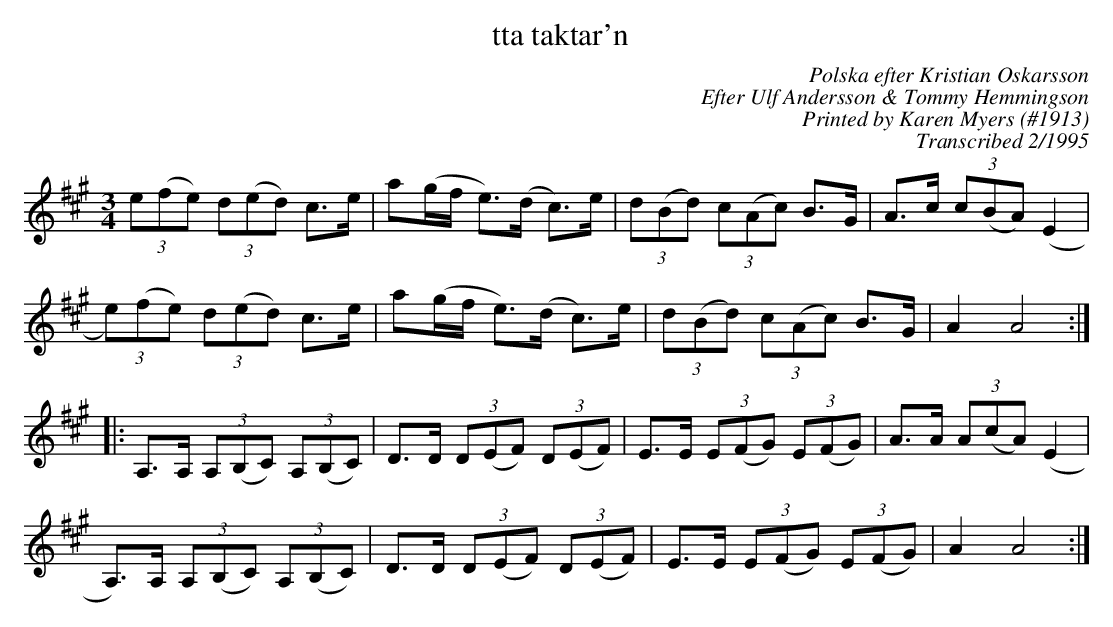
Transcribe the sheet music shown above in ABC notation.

X:1
T: tta taktar'n
C:Polska efter Kristian Oskarsson
C:Efter Ulf Andersson & Tommy Hemmingson
C:Printed by Karen Myers (#1913)
C:Transcribed 2/1995
Q:1/4=132
L:1/8
M:3/4
K:A
(3e(fe) (3d(ed) c>e | a(g/f/ e>)(d c>)e | (3d(Bd) (3c(Ac) B>G | A>c (3c(BA) (E2 |
(3e)(fe) (3d(ed) c>e | a(g/f/ e>)(d c>)e | (3d(Bd) (3c(Ac) B>G | A2 A4 ::
A,>A, (3A,(B,C) (3A,(B,C) | D>D (3D(EF) (3D(EF) | E>E (3E(FG) (3E(FG) | A>A (3A(cA) (E2 |
A,>)A, (3A,(B,C) (3A,(B,C) | D>D (3D(EF) (3D(EF) | E>E (3E(FG) (3E(FG) | A2 A4 :|
